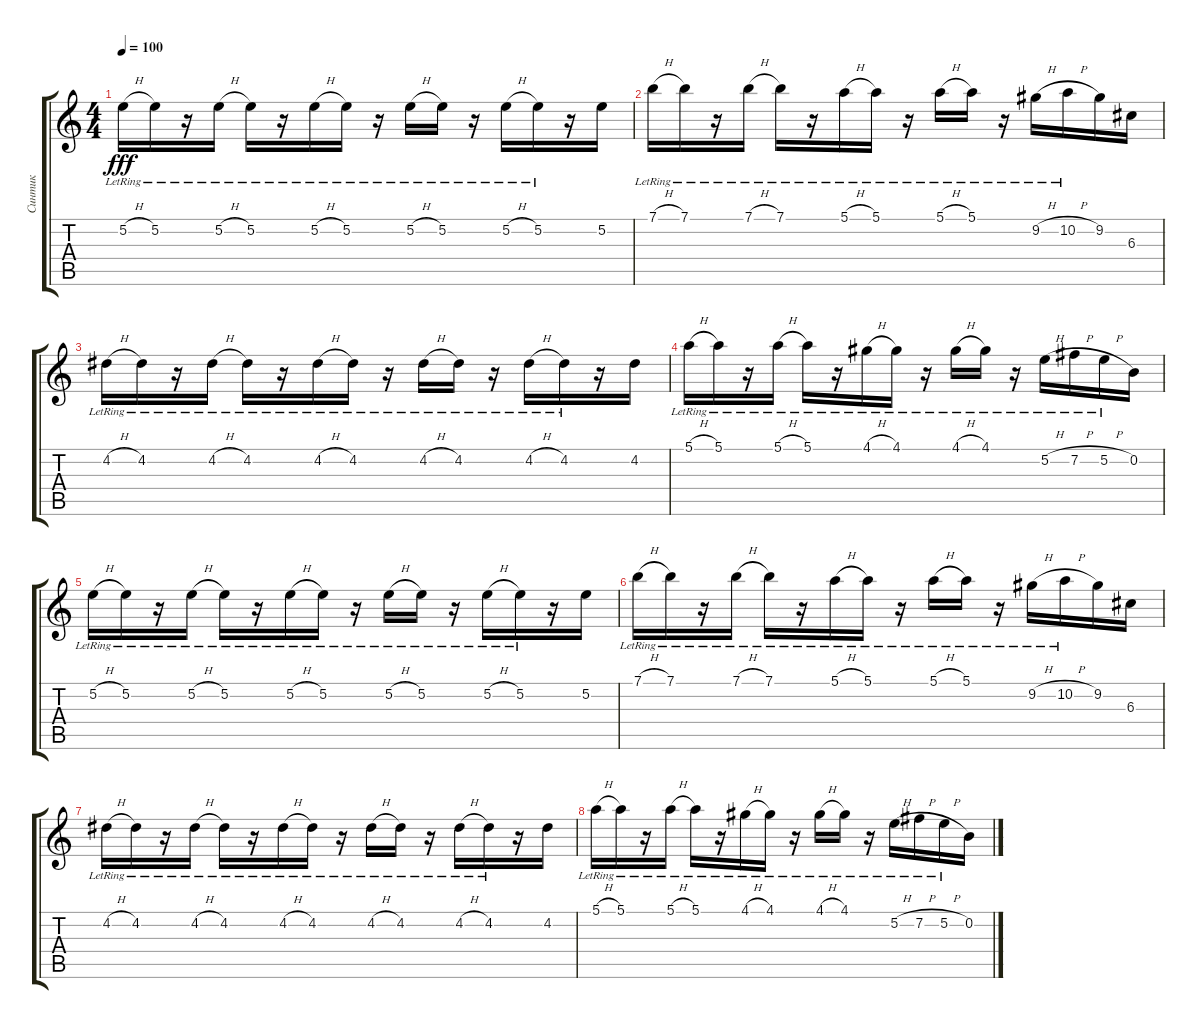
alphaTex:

\track ("Синтик" "Синтик") {instrument overdrivenguitar}
\staff {score tabs}
\tuning (E4 B3 G3 D3 A2 E2) {hide}
\ts (4 4)
\tempo 100
\clef g2
\ks c
5.2{h lr}.16{dy fff balance 16} 5.2{lr}.16 r.16 5.2{h lr}.16 5.2{lr}.16 r.16 5.2{h lr}.16 5.2{lr}.16 r.16 5.2{h lr}.16 5.2{lr}.16 r.16 5.2{h lr}.16 5.2{lr}.16 r.16 5.2.16 |
7.1{h lr}.16 7.1{lr}.16 r.16 7.1{h lr}.16 7.1{lr}.16 r.16 5.1{h lr}.16 5.1{lr}.16 r.16 5.1{h lr}.16 5.1{lr}.16 r.16 9.2{h lr}.16 10.2{h lr}.16 9.2.16 6.3.16 |
4.2{h lr}.16 4.2{lr}.16 r.16 4.2{h lr}.16 4.2{lr}.16 r.16 4.2{h lr}.16 4.2{lr}.16 r.16 4.2{h lr}.16 4.2{lr}.16 r.16 4.2{h lr}.16 4.2{lr}.16 r.16 4.2.16 |
5.1{h lr}.16 5.1{lr}.16 r.16 5.1{h lr}.16 5.1{lr}.16 r.16 4.1{h lr}.16 4.1{lr}.16 r.16 4.1{h lr}.16 4.1{lr}.16 r.16 5.2{h lr}.16 7.2{h lr}.16 5.2{h lr}.16 0.2.16 |
5.2{h lr}.16 5.2{lr}.16 r.16 5.2{h lr}.16 5.2{lr}.16 r.16 5.2{h lr}.16 5.2{lr}.16 r.16 5.2{h lr}.16 5.2{lr}.16 r.16 5.2{h lr}.16 5.2{lr}.16 r.16 5.2.16 |
7.1{h lr}.16 7.1{lr}.16 r.16 7.1{h lr}.16 7.1{lr}.16 r.16 5.1{h lr}.16 5.1{lr}.16 r.16 5.1{h lr}.16 5.1{lr}.16 r.16 9.2{h lr}.16 10.2{h lr}.16 9.2.16 6.3.16 |
4.2{h lr}.16 4.2{lr}.16 r.16 4.2{h lr}.16 4.2{lr}.16 r.16 4.2{h lr}.16 4.2{lr}.16 r.16 4.2{h lr}.16 4.2{lr}.16 r.16 4.2{h lr}.16 4.2{lr}.16 r.16 4.2.16 |
5.1{h lr}.16 5.1{lr}.16 r.16 5.1{h lr}.16 5.1{lr}.16 r.16 4.1{h lr}.16 4.1{lr}.16 r.16 4.1{h lr}.16 4.1{lr}.16 r.16 5.2{h lr}.16 7.2{h lr}.16 5.2{h lr}.16 0.2.16
